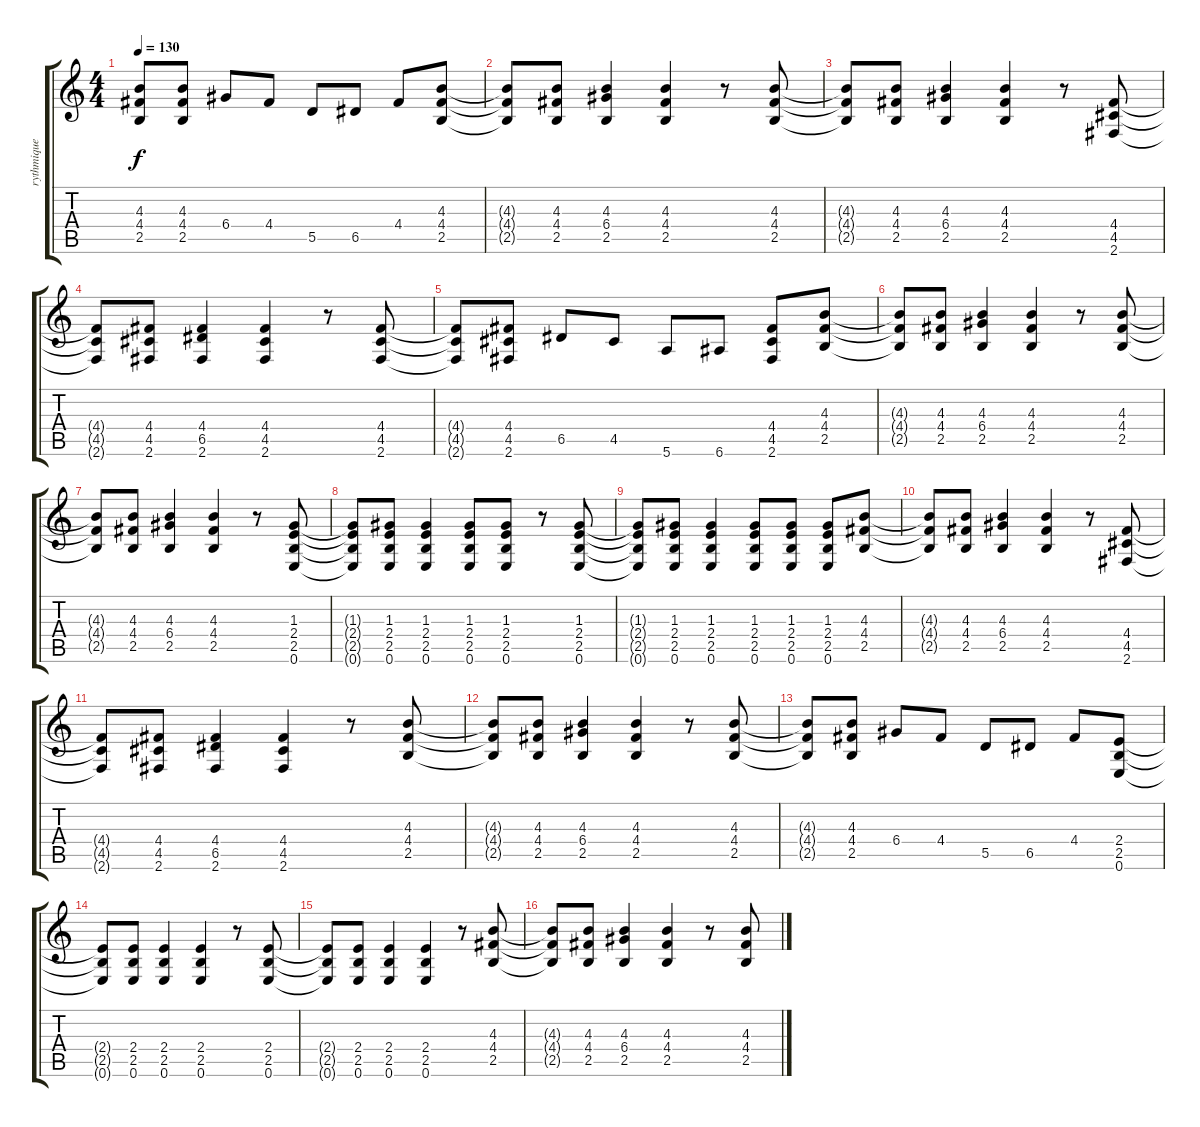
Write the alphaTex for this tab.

\track ("rythmique" "rythmique") {instrument overdrivenguitar}
\staff {score tabs}
\tuning (E4 B3 G3 D3 A2 E2) {hide}
\ts (4 4)
\tempo 130
\clef g2
\ks c
(4.3{t} 4.4{t} 2.5{t}).8{dy f} (4.3 4.4 2.5).8 6.4.8 4.4.8 5.5.8 6.5.8 4.4.8 (4.3 4.4 2.5).8 |
(4.3{t} 4.4{t} 2.5{t}).8 (4.3 4.4 2.5).8 (4.3 6.4 2.5).4 (4.3 4.4 2.5).4 r.8 (4.3 4.4 2.5).8 |
(4.3{t} 4.4{t} 2.5{t}).8 (4.3 4.4 2.5).8 (4.3 6.4 2.5).4 (4.3 4.4 2.5).4 r.8 (4.4 4.5 2.6).8 |
(4.4{t} 4.5{t} 2.6{t}).8 (4.4 4.5 2.6).8 (4.4 6.5 2.6).4 (4.4 4.5 2.6).4 r.8 (4.4 4.5 2.6).8 |
(4.4{t} 4.5{t} 2.6{t}).8 (4.4 4.5 2.6).8 6.5.8 4.5.8 5.6.8 6.6.8 (4.4 4.5 2.6).8 (4.3 4.4 2.5).8 |
(4.3{t} 4.4{t} 2.5{t}).8 (4.3 4.4 2.5).8 (4.3 6.4 2.5).4 (4.3 4.4 2.5).4 r.8 (4.3 4.4 2.5).8 |
(4.3{t} 4.4{t} 2.5{t}).8 (4.3 4.4 2.5).8 (4.3 6.4 2.5).4 (4.3 4.4 2.5).4 r.8 (1.3 2.4 2.5 0.6).8 |
(1.3{t} 2.4{t} 2.5{t} 0.6{t}).8 (1.3 2.4 2.5 0.6).8 (1.3 2.4 2.5 0.6).4 (1.3 2.4 2.5 0.6).8 (1.3 2.4 2.5 0.6).8 r.8 (1.3 2.4 2.5 0.6).8 |
(1.3{t} 2.4{t} 2.5{t} 0.6{t}).8 (1.3 2.4 2.5 0.6).8 (1.3 2.4 2.5 0.6).4 (1.3 2.4 2.5 0.6).8 (1.3 2.4 2.5 0.6).8 (1.3 2.4 2.5 0.6).8 (4.3 4.4 2.5).8 |
(4.3{t} 4.4{t} 2.5{t}).8 (4.3 4.4 2.5).8 (4.3 6.4 2.5).4 (4.3 4.4 2.5).4 r.8 (4.4 4.5 2.6).8 |
(4.4{t} 4.5{t} 2.6{t}).8 (4.4 4.5 2.6).8 (4.4 6.5 2.6).4 (4.4 4.5 2.6).4 r.8 (4.3 4.4 2.5).8 |
(4.3{t} 4.4{t} 2.5{t}).8 (4.3 4.4 2.5).8 (4.3 6.4 2.5).4 (4.3 4.4 2.5).4 r.8 (4.3 4.4 2.5).8 |
(4.3{t} 4.4{t} 2.5{t}).8 (4.3 4.4 2.5).8 6.4.8 4.4.8 5.5.8 6.5.8 4.4.8 (2.4 2.5 0.6).8 |
(2.4{t} 2.5{t} 0.6{t}).8 (2.4 2.5 0.6).8 (2.4 2.5 0.6).4 (2.4 2.5 0.6).4 r.8 (2.4 2.5 0.6).8 |
(2.4{t} 2.5{t} 0.6{t}).8 (2.4 2.5 0.6).8 (2.4 2.5 0.6).4 (2.4 2.5 0.6).4 r.8 (4.3 4.4 2.5).8 |
(4.3{t} 4.4{t} 2.5{t}).8 (4.3 4.4 2.5).8 (4.3 6.4 2.5).4 (4.3 4.4 2.5).4 r.8 (4.3 4.4 2.5).8
